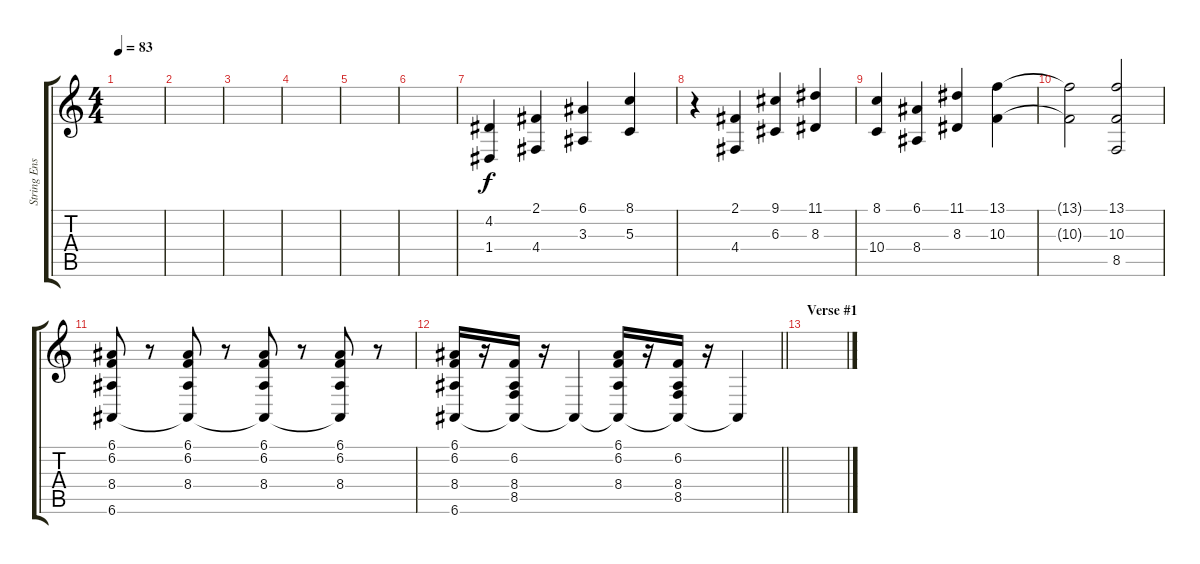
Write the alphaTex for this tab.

\track ("String Ensemble" "String Ens") {instrument stringensemble1}
\staff {score tabs}
\tuning (E4 B3 G3 D3 A2 E2) {hide}
\ts (4 4)
\tempo 83
\clef g2
\ks c
|
|
|
|
|
|
(4.2 1.4).4{volume 12} (2.1 4.4).4 (6.1 3.3).4 (8.1 5.3).4 |
r.4 (2.1 4.4).4 (9.1 6.3).4 (11.1 8.3).4 |
(8.1 10.4).4 (6.1 8.4).4 (11.1 8.3).4 (13.1 10.3).4 |
(13.1{t} 10.3{t}).2 (13.1 10.3 8.5).2 |
(6.1 6.2 8.4 6.6).8{volume 10} r.8 (6.1 6.2 8.4 6.6{t}).8 r.8 (6.1 6.2 8.4 6.6{t}).8 r.8 (6.1 6.2 8.4 6.6{t}).8 r.8 |
\barLineRight lightlight
(6.1 6.2 8.4 6.6).16 r.16 (6.2 8.4 8.5 6.6{t}).16 r.16 6.6{t}.4 (6.1 6.2 8.4 6.6{t}).16 r.16 (6.2 8.4 8.5 6.6{t}).16 r.16 6.6{t}.4 |
\section ("" "Verse #1")
